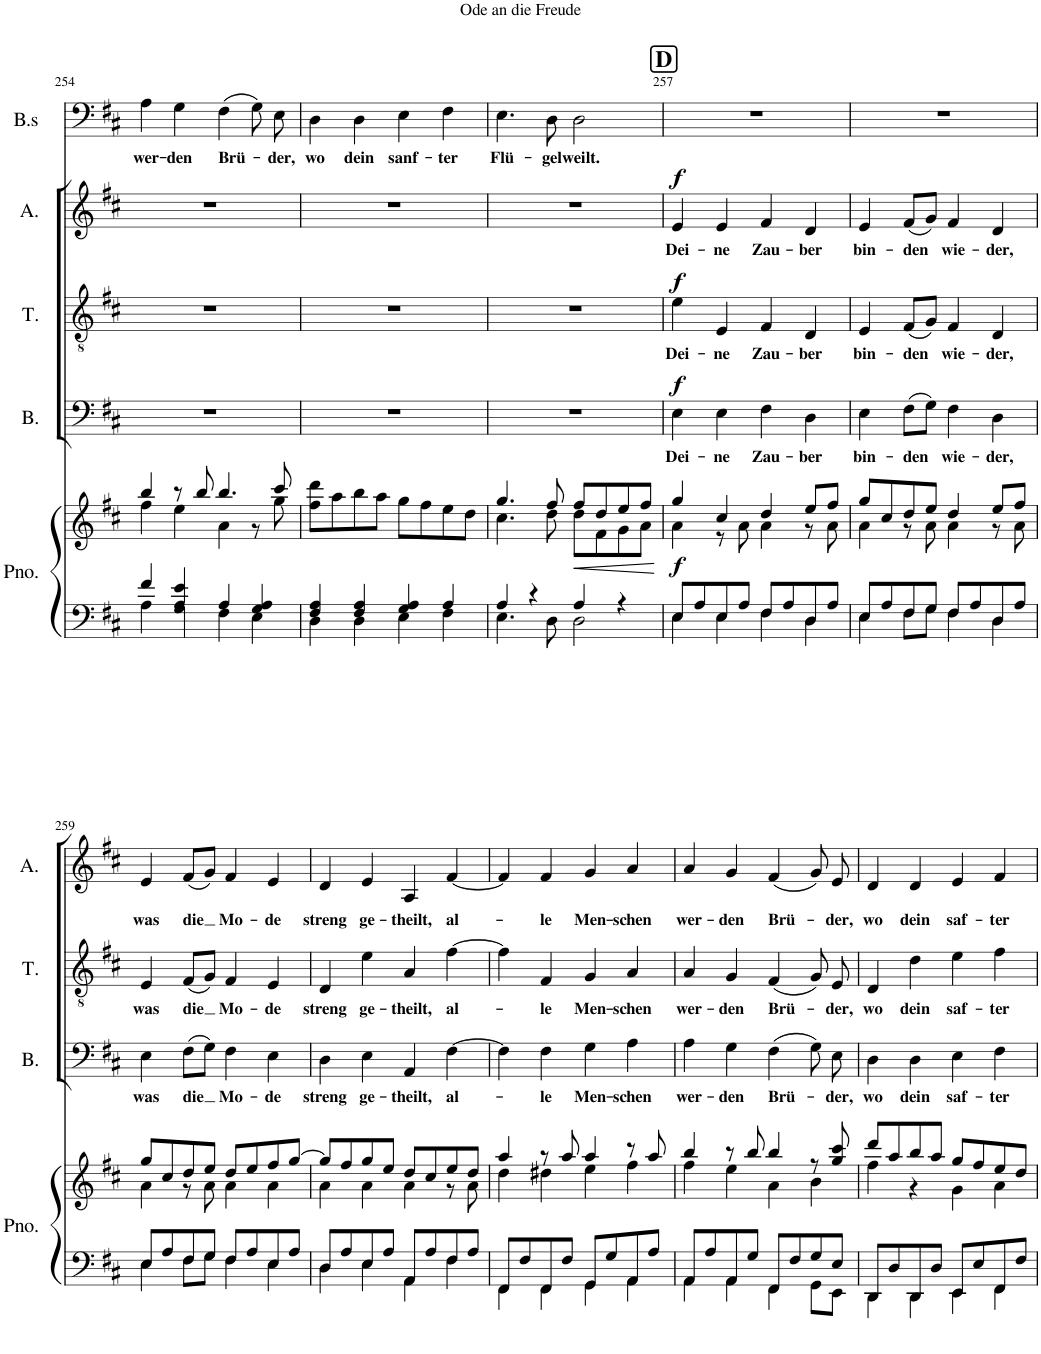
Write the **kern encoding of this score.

**kern	**kern	**dynam	**kern	**text	**dynam	**kern	**text	**dynam	**kern	**text	**dynam	**kern	**text
*part5	*part5	*part5	*part4	*part4	*part4	*part3	*part3	*part3	*part2	*part2	*part2	*part1	*part1
*staff6	*staff5	*staff5/6	*staff4	*staff4	*staff4	*staff3	*staff3	*staff3	*staff2	*staff2	*staff2	*staff1	*staff1
*I"Piano	*	*	*I"Bass	*	*	*I"Tenor	*	*	*I"Alto	*	*	*I"Bass solo	*
*I'Pno.	*	*	*I'B.	*	*	*I'T.	*	*	*I'A.	*	*	*I'B.s	*
!!LO:PB:g=z
*clefF4	*clefG2	*	*clefF4	*	*	*clefGv2	*	*	*clefG2	*	*	*clefF4	*
*k[f#c#]	*k[f#c#]	*	*k[f#c#]	*	*	*k[f#c#]	*	*	*k[f#c#]	*	*	*k[f#c#]	*
*M4/4	*M4/4	*	*M4/4	*	*	*M4/4	*	*	*M4/4	*	*	*M4/4	*
*met(c)	*met(c)	*	*met(c)	*	*	*met(c)	*	*	*met(c)	*	*	*met(c)	*
=254	=254	=254	=254	=254	=254	=254	=254	=254	=254	=254	=254	=254	=254
*^	*^	*	*	*	*	*	*	*	*	*	*	*	*
!	!	!	!	!	!	!	!	!	!	!	!	!	!	!	!LO:LY:b
4f#/	4A\	4bb/	4ff#\	.	1r	.	.	1r	.	.	1r	.	.	4A\	wer-
!	!	!	!	!	!	!	!	!	!	!	!	!	!	!	!LO:LY:b
4A/ 4e/	4G\	8r	4ee\	.	.	.	.	.	.	.	.	.	.	4G\	-den
.	.	8bb/	.	.	.	.	.	.	.	.	.	.	.	.	.
!	!	!	!	!	!	!	!	!	!	!	!	!	!	!	!LO:LY:b
4A/	4F#\	4.bb/	4a\	.	.	.	.	.	.	.	.	.	.	(4F#\	Brü-
4G/ 4A/	4E\	.	8r	.	.	.	.	.	.	.	.	.	.	8G\L)	.
!	!	!	!	!	!	!	!	!	!	!	!	!	!	!	!LO:LY:b
.	.	8ccc#/	8gg\	.	.	.	.	.	.	.	.	.	.	8E\J	-der,
=255	=255	=255	=255	=255	=255	=255	=255	=255	=255	=255	=255	=255	=255	=255	=255
!	!	!	!	!	!	!	!	!	!	!	!	!	!	!	!LO:LY:b
*	*	*v	*v	*	*	*	*	*	*	*	*	*	*	*	*
4F#/ 4A/	4D\	8ff#\ 8ddd\L	.	1r	.	.	1r	.	.	1r	.	.	4D\	wo
.	.	8aa\	.	.	.	.	.	.	.	.	.	.	.	.
!	!	!	!	!	!	!	!	!	!	!	!	!	!	!LO:LY:b
4F#/ 4A/	4D\	8bb\	.	.	.	.	.	.	.	.	.	.	4D\	dein
.	.	8aa\J	.	.	.	.	.	.	.	.	.	.	.	.
!	!	!	!	!	!	!	!	!	!	!	!	!	!	!LO:LY:b
4G/ 4A/	4E\	8gg\L	.	.	.	.	.	.	.	.	.	.	4E\	sanf-
.	.	8ff#\	.	.	.	.	.	.	.	.	.	.	.	.
!	!	!	!	!	!	!	!	!	!	!	!	!	!	!LO:LY:b
4A/	4F#\	8ee\	.	.	.	.	.	.	.	.	.	.	4F#\	-ter
.	.	8dd\J	.	.	.	.	.	.	.	.	.	.	.	.
=256	=256	=256	=256	=256	=256	=256	=256	=256	=256	=256	=256	=256	=256	=256
*	*	*^	*	*	*	*	*	*	*	*	*	*	*	*
!	!	!	!	!	!	!	!	!	!	!	!	!	!	!	!LO:LY:b
4A/	4.E\	4.gg/	4.cc#\	.	1r	.	.	1r	.	.	1r	.	.	4.E\	Flü-
4r	.	.	.	.	.	.	.	.	.	.	.	.	.	.	.
!	!	!	!	!	!	!	!	!	!	!	!	!	!	!	!LO:LY:b
.	8D\	8ff#/	8dd\	.	.	.	.	.	.	.	.	.	.	8D\	-gel
!	!	!	!	!LO:HP:b	!	!	!	!	!	!	!	!	!	!	!LO:LY:b
4A/	2D\	8ff#/L	8dd\L	<	.	.	.	.	.	.	.	.	.	2D\	weilt.
.	.	8dd/	8f#\	.	.	.	.	.	.	.	.	.	.	.	.
4r	.	8ee/	8g\	.	.	.	.	.	.	.	.	.	.	.	.
.	.	8ff#/J	8a\J	.	.	.	.	.	.	.	.	.	.	.	.
*v	*v	*	*	*	*	*	*	*	*	*	*	*	*	*	*
*	*v	*v	*	*	*	*	*	*	*	*	*	*	*	*
.	.	[	.	.	.	.	.	.	.	.	.	.	.
=257	=257	=257	=257	=257	=257	=257	=257	=257	=257	=257	=257	=257	=257
*^	*^	*	*	*	*	*	*	*	*	*	*	*	*
!	!	!	!	!LO:DY:b	!	!LO:LY:b	!LO:DY:a	!	!LO:LY:b	!LO:DY:a	!	!LO:LY:b	!LO:DY:a	!	!
8E/L	4E\	4gg/	4a\	f	4E\	Dei-	f	4e\	Dei-	f	4e/	Dei-	f	1r	.
8A/	.	.	.	.	.	.	.	.	.	.	.	.	.	.	.
!	!	!	!	!	!	!LO:LY:b	!	!	!LO:LY:b	!	!	!LO:LY:b	!	!	!
8E/	4E\	4cc#/	8r	.	4E\	-ne	.	4E/	-ne	.	4e/	-ne	.	.	.
8A/J	.	.	8a\	.	.	.	.	.	.	.	.	.	.	.	.
!	!	!	!	!	!	!LO:LY:b	!	!	!LO:LY:b	!	!	!LO:LY:b	!	!	!
8F#/L	4F#\	4dd/	4a\	.	4F#\	Zau-	.	4F#/	Zau-	.	4f#/	Zau-	.	.	.
8A/	.	.	.	.	.	.	.	.	.	.	.	.	.	.	.
!	!	!	!	!	!	!LO:LY:b	!	!	!LO:LY:b	!	!	!LO:LY:b	!	!	!
8D/	4D\	8ee/L	8r	.	4D\	-ber	.	4D/	-ber	.	4d/	-ber	.	.	.
8A/J	.	8ff#/J	8a\	.	.	.	.	.	.	.	.	.	.	.	.
=258	=258	=258	=258	=258	=258	=258	=258	=258	=258	=258	=258	=258	=258	=258	=258
!	!	!	!	!	!	!LO:LY:b	!	!	!LO:LY:b	!	!	!LO:LY:b	!	!	!
8E/L	4E\	8gg/L	4a\	.	4E\	bin-	.	4E/	bin-	.	4e/	bin-	.	1r	.
8A/	.	8cc#/	.	.	.	.	.	.	.	.	.	.	.	.	.
!	!	!	!	!	!	!LO:LY:b	!	!	!LO:LY:b	!	!	!LO:LY:b	!	!	!
8F#/	8F#\L	8dd/	8r	.	(8F#\L	-den	.	(8F#/L	-den	.	(8f#/L	-den	.	.	.
8G/J	8G\J	8ee/J	8a\	.	8G\J)	.	.	8G/J)	.	.	8g/J)	.	.	.	.
!	!	!	!	!	!	!LO:LY:b	!	!	!LO:LY:b	!	!	!LO:LY:b	!	!	!
8F#/L	4F#\	4dd/	4a\	.	4F#\	wie-	.	4F#/	wie-	.	4f#/	wie-	.	.	.
8A/	.	.	.	.	.	.	.	.	.	.	.	.	.	.	.
!	!	!	!	!	!	!LO:LY:b	!	!	!LO:LY:b	!	!	!LO:LY:b	!	!	!
8D/	4D\	8ee/L	8r	.	4D\	-der,	.	4D/	-der,	.	4d/	-der,	.	.	.
8A/J	.	8ff#/J	8a\	.	.	.	.	.	.	.	.	.	.	.	.
!!LO:LB:g=z
=259	=259	=259	=259	=259	=259	=259	=259	=259	=259	=259	=259	=259	=259	=259	=259
!	!	!	!	!	!	!LO:LY:b	!	!	!LO:LY:b	!	!	!LO:LY:b	!	!	!
8E/L	4E\	8gg/L	4a\	.	4E\	was	.	4E/	was	.	4e/	was	.	1r	.
8A/	.	8cc#/	.	.	.	.	.	.	.	.	.	.	.	.	.
!	!	!	!	!	!	!LO:LY:b	!	!	!LO:LY:b	!	!	!LO:LY:b	!	!	!
8F#/	8F#\L	8dd/	8r	.	(8F#\L	die	.	(8F#/L	die	.	(8f#/L	die	.	.	.
8G/J	8G\J	8ee/J	8a\	.	8G\J)	.	.	8G/J)	.	.	8g/J)	.	.	.	.
!	!	!	!	!	!	!LO:LY:b	!	!	!LO:LY:b	!	!	!LO:LY:b	!	!	!
8F#/L	4F#\	8dd/L	4a\	.	4F#\	Mo-	.	4F#/	Mo-	.	4f#/	Mo-	.	.	.
8A/	.	8ee/	.	.	.	.	.	.	.	.	.	.	.	.	.
!	!	!	!	!	!	!LO:LY:b	!	!	!LO:LY:b	!	!	!LO:LY:b	!	!	!
8E/	4E\	8ff#/	4a\	.	4E\	-de	.	4E/	-de	.	4e/	-de	.	.	.
8A/J	.	[8gg/J	.	.	.	.	.	.	.	.	.	.	.	.	.
=260	=260	=260	=260	=260	=260	=260	=260	=260	=260	=260	=260	=260	=260	=260	=260
!	!	!	!	!	!	!LO:LY:b	!	!	!LO:LY:b	!	!	!LO:LY:b	!	!	!
8D/L	4D\	8gg/L]	4a\	.	4D\	streng	.	4D/	streng	.	4d/	streng	.	1r	.
8A/	.	8ff#/	.	.	.	.	.	.	.	.	.	.	.	.	.
!	!	!	!	!	!	!LO:LY:b	!	!	!LO:LY:b	!	!	!LO:LY:b	!	!	!
8E/	4E\	8gg/	4a\	.	4E\	ge-	.	4e\	ge-	.	4e/	ge-	.	.	.
8A/J	.	8ee/J	.	.	.	.	.	.	.	.	.	.	.	.	.
!	!	!	!	!	!	!LO:LY:b	!	!	!LO:LY:b	!	!	!LO:LY:b	!	!	!
8AA/L	4AA\	8dd/L	4a\	.	4AA'/	-theilt,	.	4A'/	-theilt,	.	4A'/	-theilt,	.	.	.
8A/	.	8cc#/	.	.	.	.	.	.	.	.	.	.	.	.	.
!	!	!	!	!	!	!LO:LY:b	!	!	!LO:LY:b	!	!	!LO:LY:b	!	!	!
8F#/	4F#\	8ee/	8r	.	[4F#\	al-	.	[4f#\	al-	.	[4f#/	al-	.	.	.
8A/J	.	8dd/J	8a\	.	.	.	.	.	.	.	.	.	.	.	.
=261	=261	=261	=261	=261	=261	=261	=261	=261	=261	=261	=261	=261	=261	=261	=261
8FF#/L	4FF#\	4aa/	4dd\	.	4F#\]	.	.	4f#\]	.	.	4f#/]	.	.	1r	.
8F#/	.	.	.	.	.	.	.	.	.	.	.	.	.	.	.
!	!	!	!	!	!	!LO:LY:b	!	!	!LO:LY:b	!	!	!LO:LY:b	!	!	!
8FF#/	4FF#\	8r	4dd#X\	.	4F#\	-le	.	4F#/	-le	.	4f#/	-le	.	.	.
8F#/J	.	8aa/	.	.	.	.	.	.	.	.	.	.	.	.	.
!	!	!	!	!	!	!LO:LY:b	!	!	!LO:LY:b	!	!	!LO:LY:b	!	!	!
8GG/L	4GG\	4aa/	4ee\	.	4G\	Men-	.	4G/	Men-	.	4g/	Men-	.	.	.
8G/	.	.	.	.	.	.	.	.	.	.	.	.	.	.	.
!	!	!	!	!	!	!LO:LY:b	!	!	!LO:LY:b	!	!	!LO:LY:b	!	!	!
8AA/	4AA\	8r	4ff#\	.	4A\	-schen	.	4A/	-schen	.	4a/	-schen	.	.	.
8A/J	.	8aa/	.	.	.	.	.	.	.	.	.	.	.	.	.
=262	=262	=262	=262	=262	=262	=262	=262	=262	=262	=262	=262	=262	=262	=262	=262
!	!	!	!	!	!	!LO:LY:b	!	!	!LO:LY:b	!	!	!LO:LY:b	!	!	!
8AA/L	4AA\	4bb/	4ff#\	.	4A\	wer-	.	4A/	wer-	.	4a/	wer-	.	1r	.
8A/	.	.	.	.	.	.	.	.	.	.	.	.	.	.	.
!	!	!	!	!	!	!LO:LY:b	!	!	!LO:LY:b	!	!	!LO:LY:b	!	!	!
8AA/	4AA\	8r	4ee\	.	4G\	-den	.	4G/	-den	.	4g/	-den	.	.	.
8G/J	.	8bb/	.	.	.	.	.	.	.	.	.	.	.	.	.
!	!	!	!	!	!	!LO:LY:b	!	!	!LO:LY:b	!	!	!LO:LY:b	!	!	!
8FF#/L	4FF#\	4bb/	4a\	.	(4F#\	Brü-	.	(4F#/	Brü-	.	(4f#/	Brü-	.	.	.
8F#/	.	.	.	.	.	.	.	.	.	.	.	.	.	.	.
8G/	8GG\L	8r	4b\	.	8G\)	.	.	8G/)	.	.	8g/)	.	.	.	.
!	!	!	!	!	!	!LO:LY:b	!	!	!LO:LY:b	!	!	!LO:LY:b	!	!	!
8E/J	8EE\J	8gg/ 8ccc#/	.	.	8E\	-der,	.	8E/	-der,	.	8e/	-der,	.	.	.
=263	=263	=263	=263	=263	=263	=263	=263	=263	=263	=263	=263	=263	=263	=263	=263
!	!	!	!	!	!	!LO:LY:b	!	!	!LO:LY:b	!	!	!LO:LY:b	!	!	!
8DD/L	4DD\	8ddd/L	4ff#\	.	4D\	wo	.	4D/	wo	.	4d/	wo	.	1r	.
8D/	.	8aa/	.	.	.	.	.	.	.	.	.	.	.	.	.
!	!	!	!	!	!	!LO:LY:b	!	!	!LO:LY:b	!	!	!LO:LY:b	!	!	!
8DD/	4DD\	8bb/	4r	.	4D\	dein	.	4d\	dein	.	4d/	dein	.	.	.
8D/J	.	8aa/J	.	.	.	.	.	.	.	.	.	.	.	.	.
!	!	!	!	!	!	!LO:LY:b	!	!	!LO:LY:b	!	!	!LO:LY:b	!	!	!
8EE/L	4EE\	8gg/L	4g\	.	4E\	saf-	.	4e\	saf-	.	4e/	saf-	.	.	.
8E/	.	8ff#/	.	.	.	.	.	.	.	.	.	.	.	.	.
!	!	!	!	!	!	!LO:LY:b	!	!	!LO:LY:b	!	!	!LO:LY:b	!	!	!
8FF#/	4FF#\	8ee/	4a\	.	4F#\	-ter	.	4f#\	-ter	.	4f#/	-ter	.	.	.
8F#/J	.	8dd/J	.	.	.	.	.	.	.	.	.	.	.	.	.
*v	*v	*	*	*	*	*	*	*	*	*	*	*	*	*	*
*	*v	*v	*	*	*	*	*	*	*	*	*	*	*	*
=	=	=	=	=	=	=	=	=	=	=	=	=	=
*-	*-	*-	*-	*-	*-	*-	*-	*-	*-	*-	*-	*-	*-
